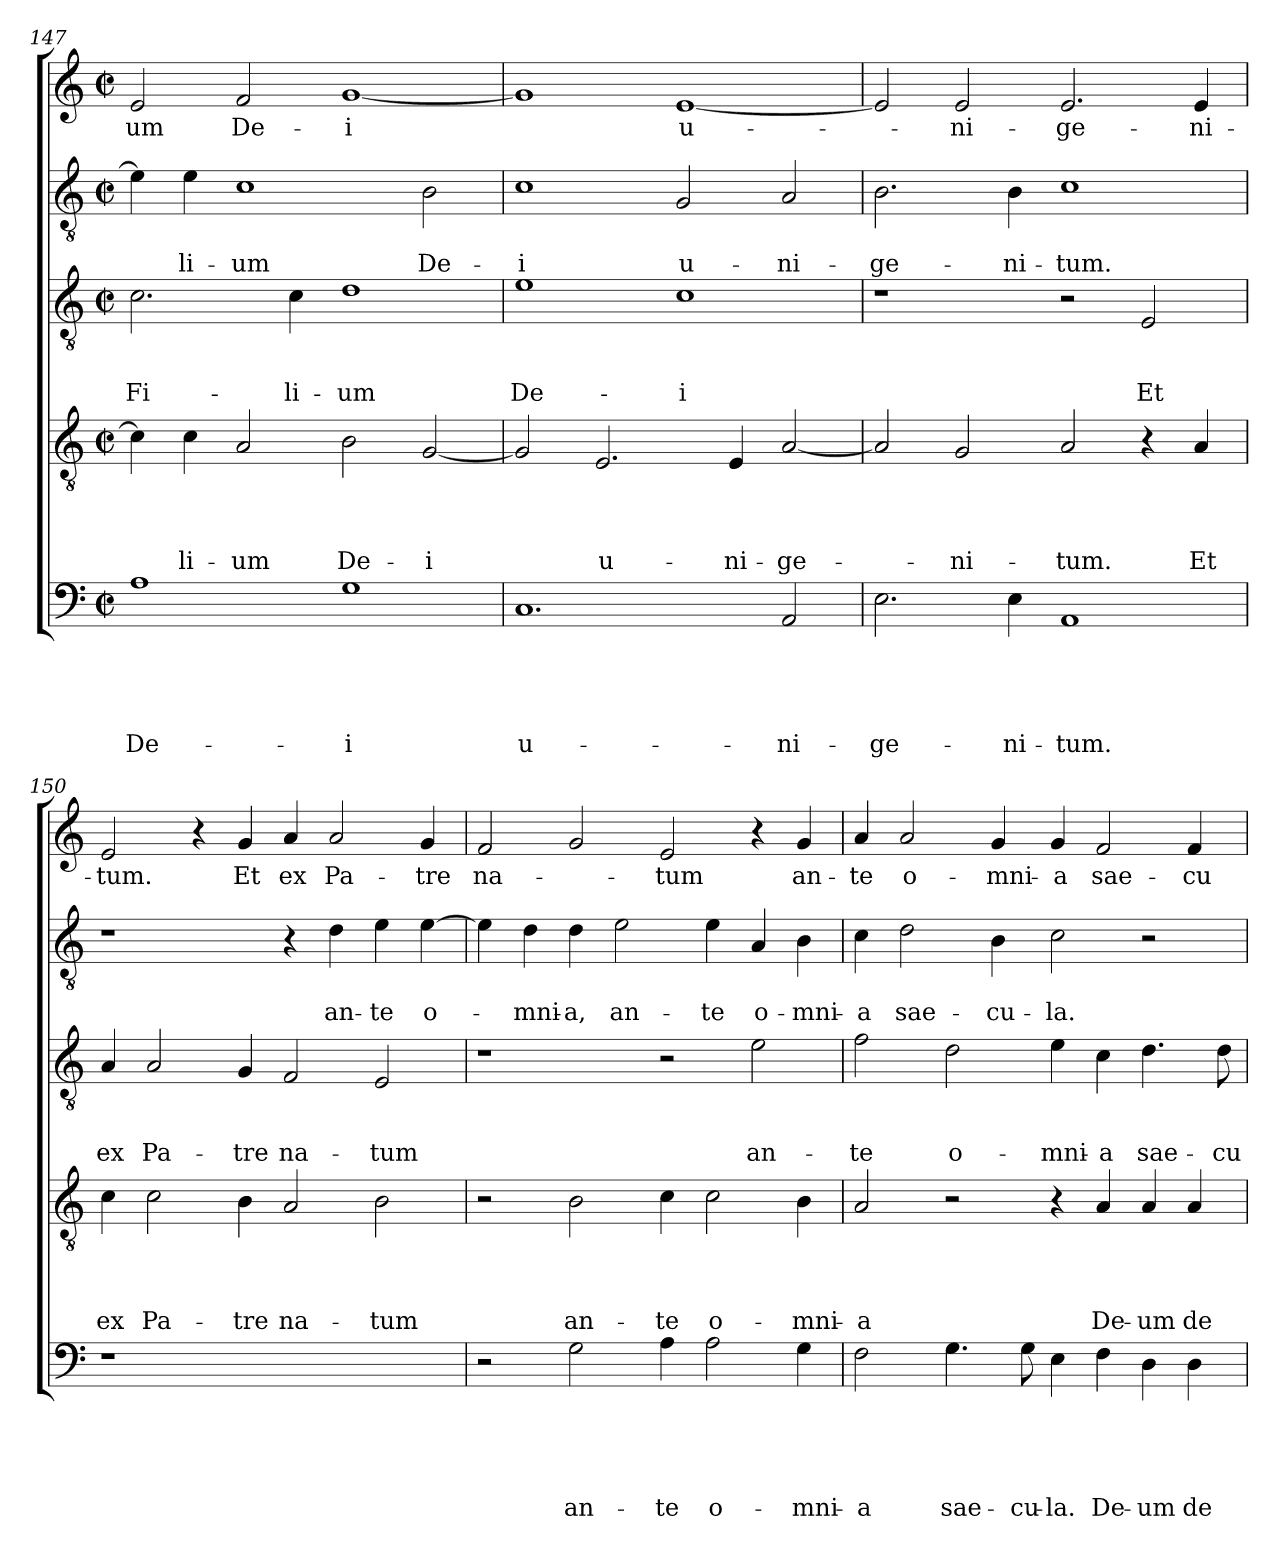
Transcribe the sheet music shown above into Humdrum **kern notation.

**kern	**text	**text	**text	**text	**text	**kern	**text	**text	**text	**text	**kern	**text	**text	**text	**kern	**text	**text	**kern	**text
*part5	*part5	*part5	*part5	*part5	*part5	*part4	*part4	*part4	*part4	*part4	*part3	*part3	*part3	*part3	*part2	*part2	*part2	*part1	*part1
*staff5	*staff5	*staff5	*staff5	*staff5	*staff5	*staff4	*staff4	*staff4	*staff4	*staff4	*staff3	*staff3	*staff3	*staff3	*staff2	*staff2	*staff2	*staff1	*staff1
*clefF4	*	*	*	*	*	*clefGv2	*	*	*	*	*clefGv2	*	*	*	*clefGv2	*	*	*clefG2	*
*k[]	*	*	*	*	*	*k[]	*	*	*	*	*k[]	*	*	*	*k[]	*	*	*k[]	*
*C:	*	*	*	*	*	*C:	*	*	*	*	*C:	*	*	*	*C:	*	*	*C:	*
*M2/2	*	*	*	*	*	*M2/2	*	*	*	*	*M2/2	*	*	*	*M2/2	*	*	*M2/2	*
*met(c|)	*	*	*	*	*	*met(c|)	*	*	*	*	*met(c|)	*	*	*	*met(c|)	*	*	*met(c|)	*
=147	=147	=147	=147	=147	=147	=147	=147	=147	=147	=147	=147	=147	=147	=147	=147	=147	=147	=147	=147
1A	.	.	.	.	De-	4c\]	.	.	.	.	2.c\	.	.	Fi-	4e\]	.	.	2e/	-um
.	.	.	.	.	.	4c\	.	.	.	-li-	.	.	.	.	4e\	.	-li-	.	.
.	.	.	.	.	.	2A/	.	.	.	-um	.	.	.	.	1c	.	-um	2f/	De-
.	.	.	.	.	.	.	.	.	.	.	4c\	.	.	-li-	.	.	.	.	.
1G	.	.	.	.	-i	2B\	.	.	.	De-	1d	.	.	-um	.	.	.	[1g	-i
.	.	.	.	.	.	[2G/	.	.	.	-i	.	.	.	.	2B\	.	De-	.	.
=148	=148	=148	=148	=148	=148	=148	=148	=148	=148	=148	=148	=148	=148	=148	=148	=148	=148	=148	=148
1.C	.	.	.	.	u-	2G/]	.	.	.	.	1e	.	.	De-	1c	.	-i	1g]	.
.	.	.	.	.	.	2.E/	.	.	.	u-	.	.	.	.	.	.	.	.	.
.	.	.	.	.	.	.	.	.	.	.	1c	.	.	-i	2G/	.	u-	[1e	u-
.	.	.	.	.	.	4E/	.	.	.	-ni-	.	.	.	.	.	.	.	.	.
2AA/	.	.	.	.	-ni-	[2A/	.	.	.	-ge-	.	.	.	.	2A/	.	-ni-	.	.
=149	=149	=149	=149	=149	=149	=149	=149	=149	=149	=149	=149	=149	=149	=149	=149	=149	=149	=149	=149
2.E\	.	.	.	.	-ge-	2A/]	.	.	.	.	1r	.	.	.	2.B\	.	-ge-	2e/]	.
.	.	.	.	.	.	2G/	.	.	.	-ni-	.	.	.	.	.	.	.	2e/	-ni-
4E\	.	.	.	.	-ni-	.	.	.	.	.	.	.	.	.	4B\	.	-ni-	.	.
1AA	.	.	.	.	-tum.	2A/	.	.	.	-tum.	2r	.	.	.	1c	.	-tum.	2.e/	-ge-
.	.	.	.	.	.	4r	.	.	.	.	2E/	.	.	Et	.	.	.	.	.
.	.	.	.	.	.	4A/	.	.	.	Et	.	.	.	.	.	.	.	4e/	-ni-
!!LO:LB:g=z
=150	=150	=150	=150	=150	=150	=150	=150	=150	=150	=150	=150	=150	=150	=150	=150	=150	=150	=150	=150
1r	.	.	.	.	.	4c\	.	.	.	ex	4A/	.	.	ex	1r	.	.	2e/	-tum.
.	.	.	.	.	.	2c\	.	.	.	Pa-	2A/	.	.	Pa-	.	.	.	.	.
.	.	.	.	.	.	.	.	.	.	.	.	.	.	.	.	.	.	4r	.
.	.	.	.	.	.	4B\	.	.	.	-tre	4G/	.	.	-tre	.	.	.	4g/	Et
1ryy	.	.	.	.	.	2A/	.	.	.	na-	2F/	.	.	na-	4r	.	.	4a/	ex
.	.	.	.	.	.	.	.	.	.	.	.	.	.	.	4d\	.	an-	2a/	Pa-
.	.	.	.	.	.	2B\	.	.	.	-tum	2E/	.	.	-tum	4e\	.	-te	.	.
.	.	.	.	.	.	.	.	.	.	.	.	.	.	.	[4e\	.	o-	4g/	-tre
=151	=151	=151	=151	=151	=151	=151	=151	=151	=151	=151	=151	=151	=151	=151	=151	=151	=151	=151	=151
2r	.	.	.	.	.	2r	.	.	.	.	1r	.	.	.	4e\]	.	.	2f/	na-
.	.	.	.	.	.	.	.	.	.	.	.	.	.	.	4d\	.	-mni-	.	.
2G\	.	.	.	.	an-	2B\	.	.	.	an-	.	.	.	.	4d\	.	-a,	2g/	.
.	.	.	.	.	.	.	.	.	.	.	.	.	.	.	2e\	.	an-	.	.
4A\	.	.	.	.	-te	4c\	.	.	.	-te	2r	.	.	.	.	.	.	2e/	-tum
2A\	.	.	.	.	o-	2c\	.	.	.	o-	.	.	.	.	4e\	.	-te	.	.
.	.	.	.	.	.	.	.	.	.	.	2e\	.	.	an-	4A/	.	o-	4r	.
4G\	.	.	.	.	-mni-	4B\	.	.	.	-mni-	.	.	.	.	4B\	.	-mni-	4g/	an-
=152	=152	=152	=152	=152	=152	=152	=152	=152	=152	=152	=152	=152	=152	=152	=152	=152	=152	=152	=152
2F\	.	.	.	.	-a	2A/	.	.	.	-a	2f\	.	.	-te	4c\	.	-a	4a/	-te
.	.	.	.	.	.	.	.	.	.	.	.	.	.	.	2d\	.	sae-	2a/	o-
4.G\	.	.	.	.	sae-	2r	.	.	.	.	2d\	.	.	o-	.	.	.	.	.
.	.	.	.	.	.	.	.	.	.	.	.	.	.	.	4B\	.	-cu-	4g/	-mni-
8G\	.	.	.	.	-cu-	.	.	.	.	.	.	.	.	.	.	.	.	.	.
4E\	.	.	.	.	-la.	4r	.	.	.	.	4e\	.	.	-mni-	2c\	.	-la.	4g/	-a
4F\	.	.	.	.	De-	4A/	.	.	.	De-	4c\	.	.	-a	.	.	.	2f/	sae-
4D\	.	.	.	.	-um	4A/	.	.	.	-um	4.d\	.	.	sae-	2r	.	.	.	.
4D\	.	.	.	.	de	4A/	.	.	.	de	.	.	.	.	.	.	.	4f/	-cu-
.	.	.	.	.	.	.	.	.	.	.	8d\	.	.	-cu-	.	.	.	.	.
=	=	=	=	=	=	=	=	=	=	=	=	=	=	=	=	=	=	=	=
*-	*-	*-	*-	*-	*-	*-	*-	*-	*-	*-	*-	*-	*-	*-	*-	*-	*-	*-	*-
